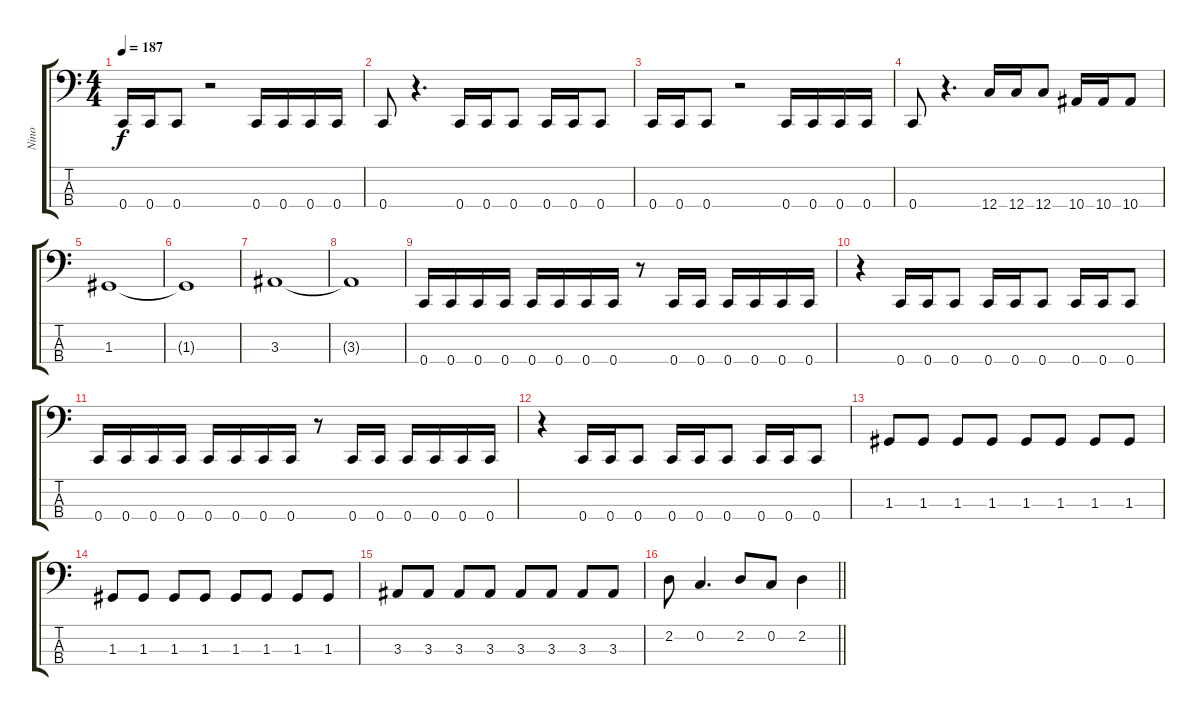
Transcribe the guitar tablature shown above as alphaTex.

\track ("Nino" "Nino") {instrument electricbassfinger}
\staff {score tabs}
\tuning (F2 C2 G1 C1) {hide}
\ts (4 4)
\tempo 187
\clef f4
\ks c
0.4.16{dy f} 0.4.16 0.4.8 r.2 0.4.16 0.4.16 0.4.16 0.4.16 |
0.4.8 r.4{d} 0.4.16 0.4.16 0.4.8 0.4.16 0.4.16 0.4.8 |
0.4.16 0.4.16 0.4.8 r.2 0.4.16 0.4.16 0.4.16 0.4.16 |
0.4.8 r.4{d} 12.4.16 12.4.16 12.4.8 10.4.16 10.4.16 10.4.8 |
1.3.1 |
1.3{t}.1 |
3.3.1 |
3.3{t}.1 |
0.4.16 0.4.16 0.4.16 0.4.16 0.4.16 0.4.16 0.4.16 0.4.16 r.8 0.4.16 0.4.16 0.4.16 0.4.16 0.4.16 0.4.16 |
r.4 0.4.16 0.4.16 0.4.8 0.4.16 0.4.16 0.4.8 0.4.16 0.4.16 0.4.8 |
0.4.16 0.4.16 0.4.16 0.4.16 0.4.16 0.4.16 0.4.16 0.4.16 r.8 0.4.16 0.4.16 0.4.16 0.4.16 0.4.16 0.4.16 |
r.4 0.4.16 0.4.16 0.4.8 0.4.16 0.4.16 0.4.8 0.4.16 0.4.16 0.4.8 |
1.3.8 1.3.8 1.3.8 1.3.8 1.3.8 1.3.8 1.3.8 1.3.8 |
1.3.8 1.3.8 1.3.8 1.3.8 1.3.8 1.3.8 1.3.8 1.3.8 |
3.3.8 3.3.8 3.3.8 3.3.8 3.3.8 3.3.8 3.3.8 3.3.8 |
\barLineRight lightlight
2.2.8 0.2.4{d} 2.2.8 0.2.8 2.2.4
